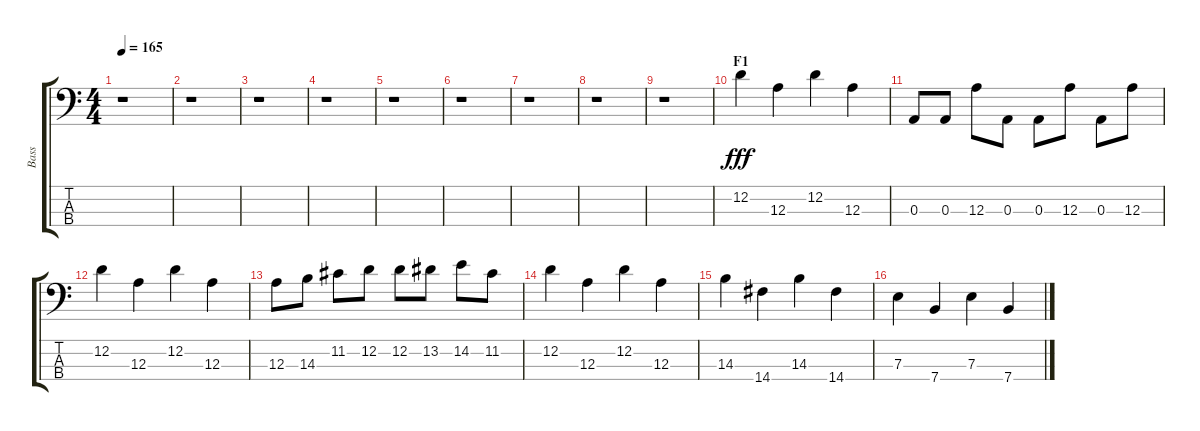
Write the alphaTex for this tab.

\track ("Bass" "Bass") {instrument electricbassfinger}
\staff {score tabs}
\tuning (G2 D2 A1 E1) {hide}
\ts (4 4)
\tempo 165
\clef f4
\ks c
r.1{dy fff} |
r.1 |
r.1 |
r.1 |
r.1 |
r.1 |
r.1 |
r.1 |
r.1 |
\section ("" "F1")
12.2.4 12.3.4 12.2.4 12.3.4 |
0.3.8 0.3.8 12.3.8 0.3.8 0.3.8 12.3.8 0.3.8 12.3.8 |
12.2.4 12.3.4 12.2.4 12.3.4 |
12.3.8 14.3.8 11.2.8 12.2.8 12.2.8 13.2.8 14.2.8 11.2.8 |
12.2.4 12.3.4 12.2.4 12.3.4 |
14.3.4 14.4.4 14.3.4 14.4.4 |
7.3.4 7.4.4 7.3.4 7.4.4
